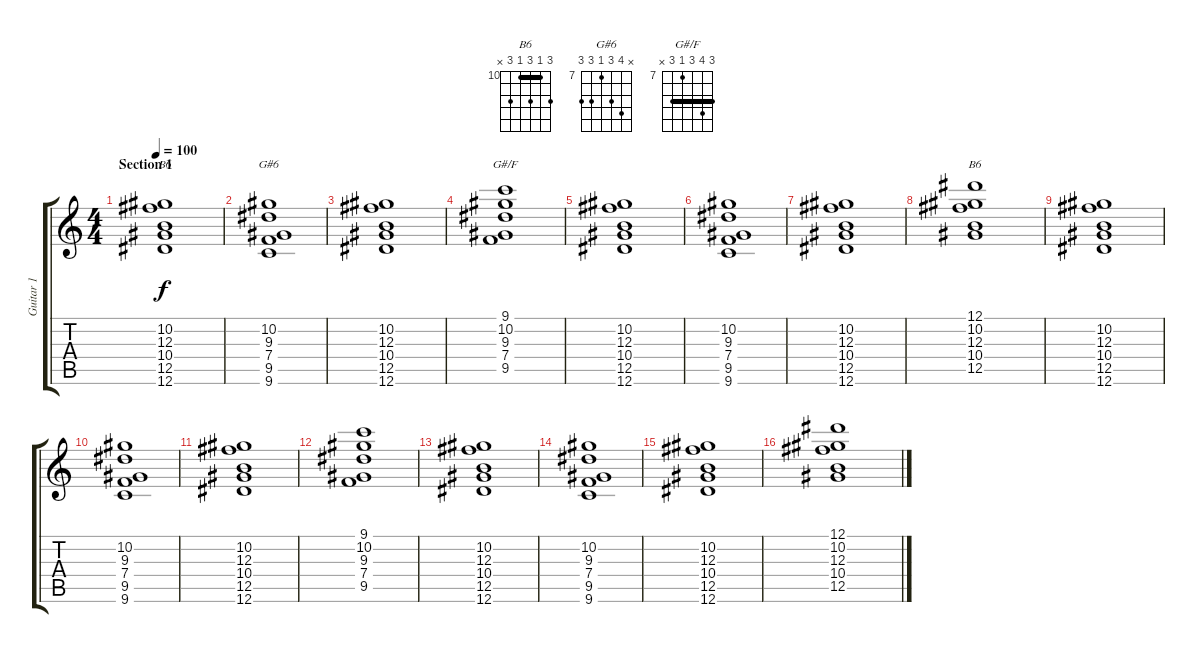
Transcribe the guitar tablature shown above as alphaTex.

\track ("Guitar 1" "Guitar 1") {instrument electricguitarclean}
\staff {score tabs}
\tuning (Eb4 Bb3 Gb3 Db3 Ab2 Eb2) {hide}
\chord ("B6" x 10 12 10 12 12) {firstfret 10 barre 10}
\chord ("G#6" x 10 9 7 9 9) {firstfret 7}
\chord ("G#/F" 9 10 9 7 9 x) {firstfret 7 barre 9}
\chord ("B6" 12 10 12 10 12 x) {firstfret 10 barre 10}
\ts (4 4)
\section ("" "Section 1")
\tempo 100
\clef g2
\ks c
(10.2 12.3 10.4 12.5 12.6).1{ch "B6" dy f instrument electricguitarclean} |
(10.2 9.3 7.4 9.5 9.6).1{ch "G#6"} |
(10.2 12.3 10.4 12.5 12.6).1 |
(9.1 10.2 9.3 7.4 9.5).1{ch "G#/F"} |
(10.2 12.3 10.4 12.5 12.6).1 |
(10.2 9.3 7.4 9.5 9.6).1 |
(10.2 12.3 10.4 12.5 12.6).1 |
(12.1 10.2 12.3 10.4 12.5).1{ch "B6"} |
(10.2 12.3 10.4 12.5 12.6).1 |
(10.2 9.3 7.4 9.5 9.6).1 |
(10.2 12.3 10.4 12.5 12.6).1 |
(9.1 10.2 9.3 7.4 9.5).1 |
(10.2 12.3 10.4 12.5 12.6).1 |
(10.2 9.3 7.4 9.5 9.6).1 |
(10.2 12.3 10.4 12.5 12.6).1 |
(12.1 10.2 12.3 10.4 12.5).1
